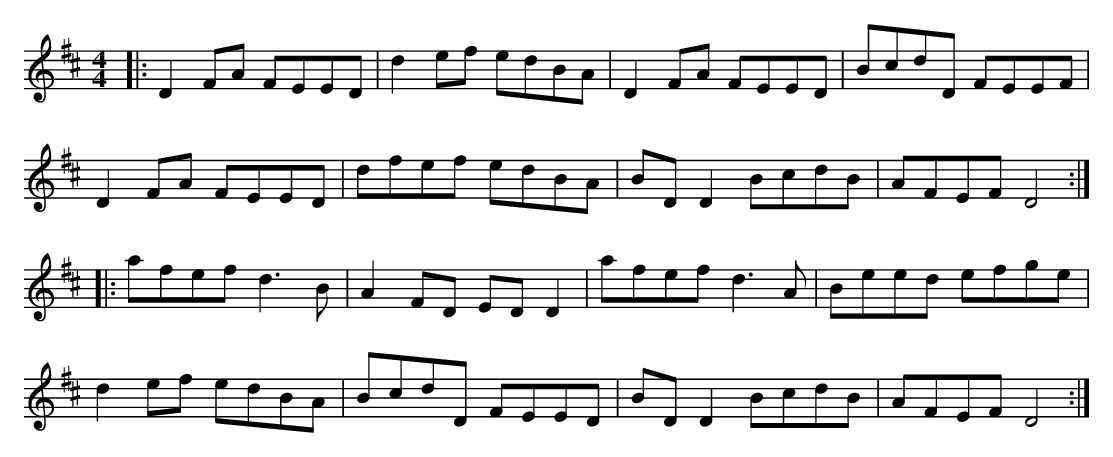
X:1
M:4/4
K:D
|: D2 FA FEED| d2 ef edBA| D2 FA FEED| BcdD FEEF|
 D2 FA FEED| dfef edBA| BDD2 BcdB| AFEF D4:|
|: afef d3 B|A2 FD ED D2| afef d3 A|Beed efge|
 d2ef edBA| BcdD FEED| BDD2 BcdB| AFEF D4:|
